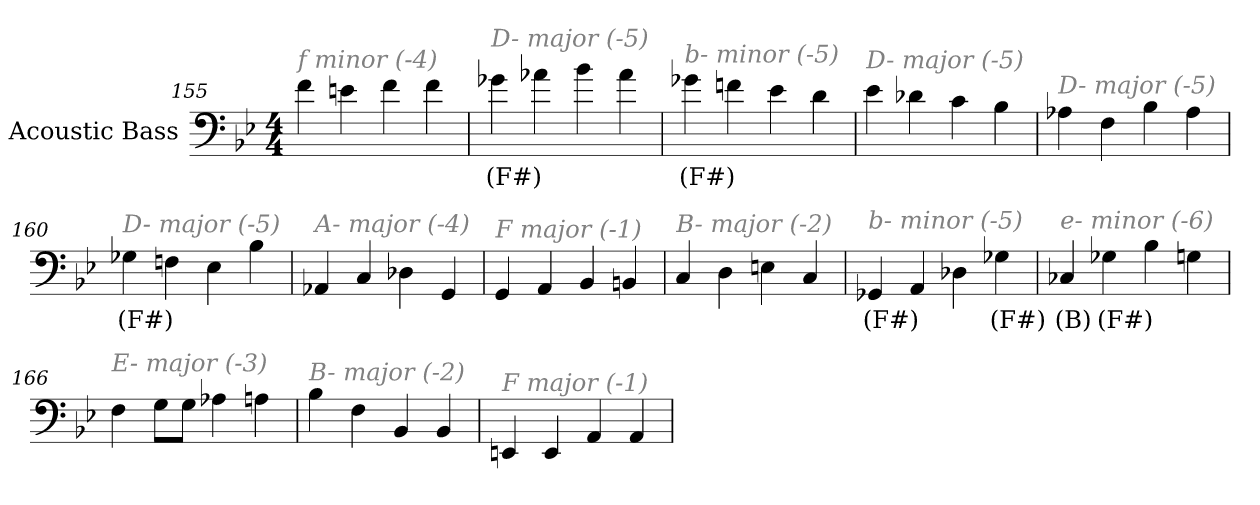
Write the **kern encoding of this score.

**kern	**text
*part1	*part1
*staff1	*staff1
*I"Acoustic Bass	*
*clefF4	*
*ITrd7c12	*
*k[b-e-]	*
*B-:	*
*M4/4	*
=155	=155
!LO:TX:i:color=#808080:t=f minor (-4)	!
4F	.
4En	.
4F	.
4F	.
=156	=156
!LO:TX:i:color=#808080:t=D- major (-5)	!
4G-Xi	(F#)
4A-X	.
4B-	.
4A-	.
=157	=157
!LO:TX:i:color=#808080:t=b- minor (-5)	!
4G-Xi	(F#)
4Fn	.
4E-	.
4D	.
=158	=158
!LO:TX:i:color=#808080:t=D- major (-5)	!
4E-	.
4D-X	.
4C	.
4BB-	.
=159	=159
!LO:TX:i:color=#808080:t=D- major (-5)	!
4AA-X	.
4FF	.
4BB-	.
4AA-	.
=160	=160
!LO:TX:i:color=#808080:t=D- major (-5)	!
4GG-Xi	(F#)
4FFn	.
4EE-	.
4BB-	.
=161	=161
!LO:TX:i:color=#808080:t=A- major (-4)	!
4AAA-X	.
4CC	.
4DD-X	.
4GGG	.
=162	=162
!LO:TX:i:color=#808080:t=F major (-1)	!
4GGG	.
4AAA	.
4BBB-	.
4BBBn	.
=163	=163
!LO:TX:i:color=#808080:t=B- major (-2)	!
4CC	.
4DD	.
4EEn	.
4CC	.
=164	=164
!LO:TX:i:color=#808080:t=b- minor (-5)	!
4GGG-Xi	(F#)
4AAA	.
4DD-X	.
4GG-Xi	(F#)
=165	=165
!LO:TX:i:color=#808080:t=e- minor (-6)	!
4CC-Xi	(B)
4GG-Xi	(F#)
4BB-	.
4GG	.
=166	=166
!LO:TX:i:color=#808080:t=E- major (-3)	!
4FF	.
8GGL	.
8GGJ	.
4AA-X	.
4AAn	.
=167	=167
!LO:TX:i:color=#808080:t=B- major (-2)	!
4BB-	.
4FF	.
4BBB-	.
4BBB-	.
=168	=168
!LO:TX:i:color=#808080:t=F major (-1)	!
4EEEn	.
4EEE	.
4AAA	.
4AAA	.
=	=
*-	*-
